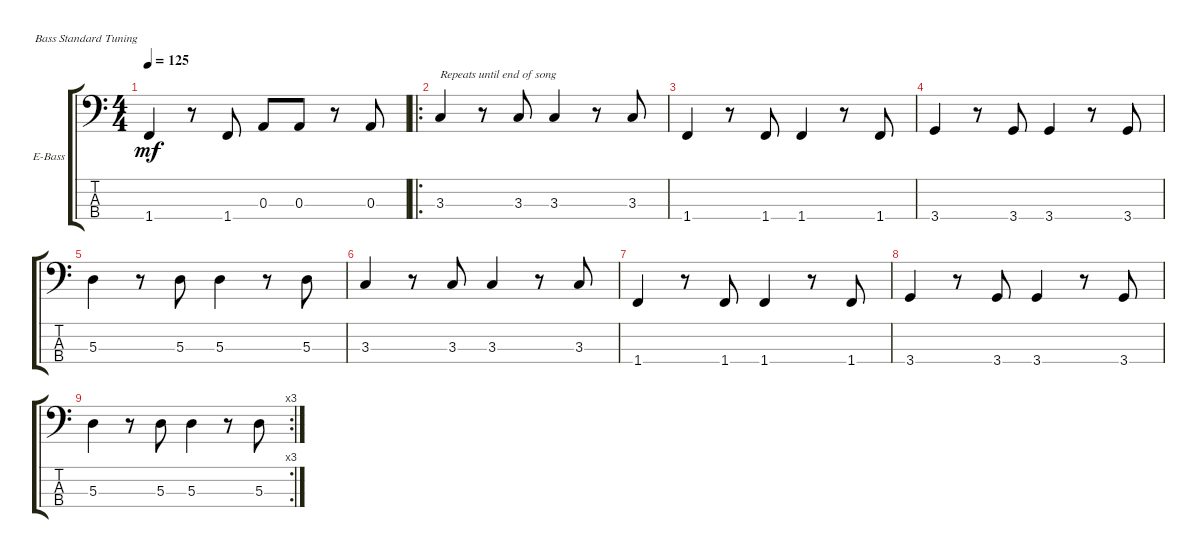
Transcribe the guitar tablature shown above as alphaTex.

\defaultSystemsLayout 4
\bracketExtendMode groupsimilarinstruments
\firstSystemTrackNameOrientation horizontal
\otherSystemsTrackNameOrientation horizontal
\track ("Electric Bass" "E-Bass") {instrument electricbassfinger}
\staff {score tabs}
\tuning (G2 D2 A1 E1)
\ts (4 4)
\tempo 125
\clef f4
\ks c
1.4.4{dy mf} r.8 1.4.8 0.3.8 0.3.8 r.8 0.3.8 |
\ro
3.3.4{txt "Repeats until end of song"} r.8 3.3.8 3.3.4 r.8 3.3.8 |
1.4.4 r.8 1.4.8 1.4.4 r.8 1.4.8 |
3.4.4 r.8 3.4.8 3.4.4 r.8 3.4.8 |
5.3.4 r.8 5.3.8 5.3.4 r.8 5.3.8 |
3.3.4 r.8 3.3.8 3.3.4 r.8 3.3.8 |
1.4.4 r.8 1.4.8 1.4.4 r.8 1.4.8 |
3.4.4 r.8 3.4.8 3.4.4 r.8 3.4.8 |
\rc 3
5.3.4 r.8 5.3.8 5.3.4 r.8 5.3.8
